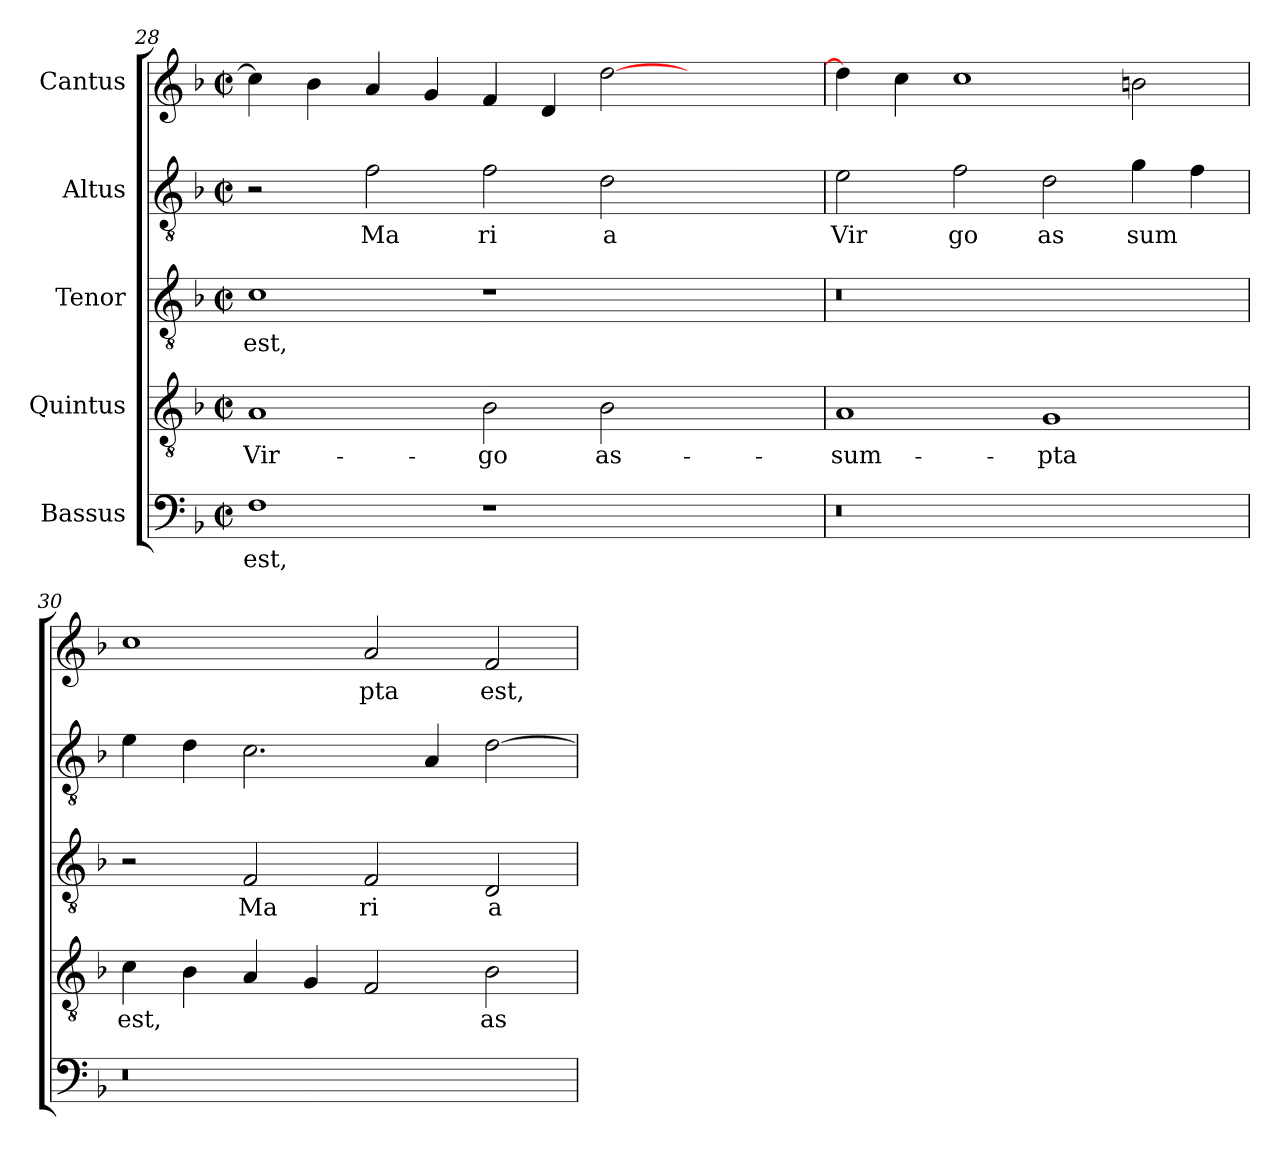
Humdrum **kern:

**kern	**text	**kern	**text	**kern	**text	**kern	**text	**kern	**text
*part5	*part5	*part4	*part4	*part3	*part3	*part2	*part2	*part1	*part1
*staff5	*staff5	*staff4	*staff4	*staff3	*staff3	*staff2	*staff2	*staff1	*staff1
*I"Bassus	*	*I"Quintus	*	*I"Tenor	*	*I"Altus	*	*I"Cantus	*
*clefF4	*	*clefGv2	*	*clefGv2	*	*clefGv2	*	*clefG2	*
*k[b-]	*	*k[b-]	*	*k[b-]	*	*k[b-]	*	*k[b-]	*
*F:	*	*F:	*	*F:	*	*F:	*	*F:	*
*M2/2	*	*M2/2	*	*M2/2	*	*M2/2	*	*M2/2	*
*met(c|)	*	*met(c|)	*	*met(c|)	*	*met(c|)	*	*met(c|)	*
=28	=28	=28	=28	=28	=28	=28	=28	=28	=28
!	!LO:LY:b:cj	!	!LO:LY:b:cj	!	!LO:LY:b:cj	!	!	!	!
1F	est,	1A	Vir-	1c	est,	2r	.	4cc\]	.
.	.	.	.	.	.	.	.	4b-\	.
!	!	!	!	!	!	!	!LO:LY:b:cj	!	!
.	.	.	.	.	.	2f\	Ma	4a/	.
.	.	.	.	.	.	.	.	4g/	.
!LO:N:vis=1	!	!	!LO:LY:b:cj	!LO:N:vis=1	!	!	!LO:LY:b:cj	!	!
0r	.	2B-\	-go	0r	.	2f\	ri	4f/	.
.	.	.	.	.	.	.	.	4d/	.
!	!	!	!LO:LY:b:cj	!	!	!	!LO:LY:b:cj	!	!
.	.	2B-\	as-	.	.	2d\	a	[>2dd\	.
.	.	1ryy	.	.	.	1ryy	.	1ryy	.
=29	=29	=29	=29	=29	=29	=29	=29	=29	=29
!	!	!	!LO:LY:b:cj	!	!	!	!LO:LY:b:cj	!	!
0r	.	1A	-sum-	0r	.	2e\	Vir	4dd\]	.
.	.	.	.	.	.	.	.	4cc\	.
!	!	!	!	!	!	!	!LO:LY:b:cj	!	!
.	.	.	.	.	.	2f\	go	1cc	.
!	!	!	!LO:LY:b:cj	!	!	!	!LO:LY:b:cj	!	!
.	.	1G	-pta	.	.	2d\	as	.	.
!	!	!	!	!	!	!	!LO:LY:b	!	!
.	.	.	.	.	.	4g\	sum	2b\	.
.	.	.	.	.	.	4f\	.	.	.
!!LO:LB:g=z
=30	=30	=30	=30	=30	=30	=30	=30	=30	=30
!	!	!	!LO:LY:b	!	!	!	!	!	!
0r	.	4c\	est,	2r	.	4e\	.	1cc	.
.	.	4B-\	.	.	.	4d\	.	.	.
!	!	!	!	!	!LO:LY:b:cj	!	!	!	!
.	.	4A/	.	2F/	Ma	2.c\	.	.	.
.	.	4G/	.	.	.	.	.	.	.
!	!	!	!	!	!LO:LY:b:cj	!	!	!	!LO:LY:b:cj
.	.	2F/	.	2F/	ri	.	.	2a/	-pta
.	.	.	.	.	.	4A/	.	.	.
!	!	!	!LO:LY:b:cj	!	!LO:LY:b:cj	!	!	!	!LO:LY:b:cj
.	.	2B-\	as	2D/	a	[>2d\	.	2f/	est,
=	=	=	=	=	=	=	=	=	=
*-	*-	*-	*-	*-	*-	*-	*-	*-	*-
